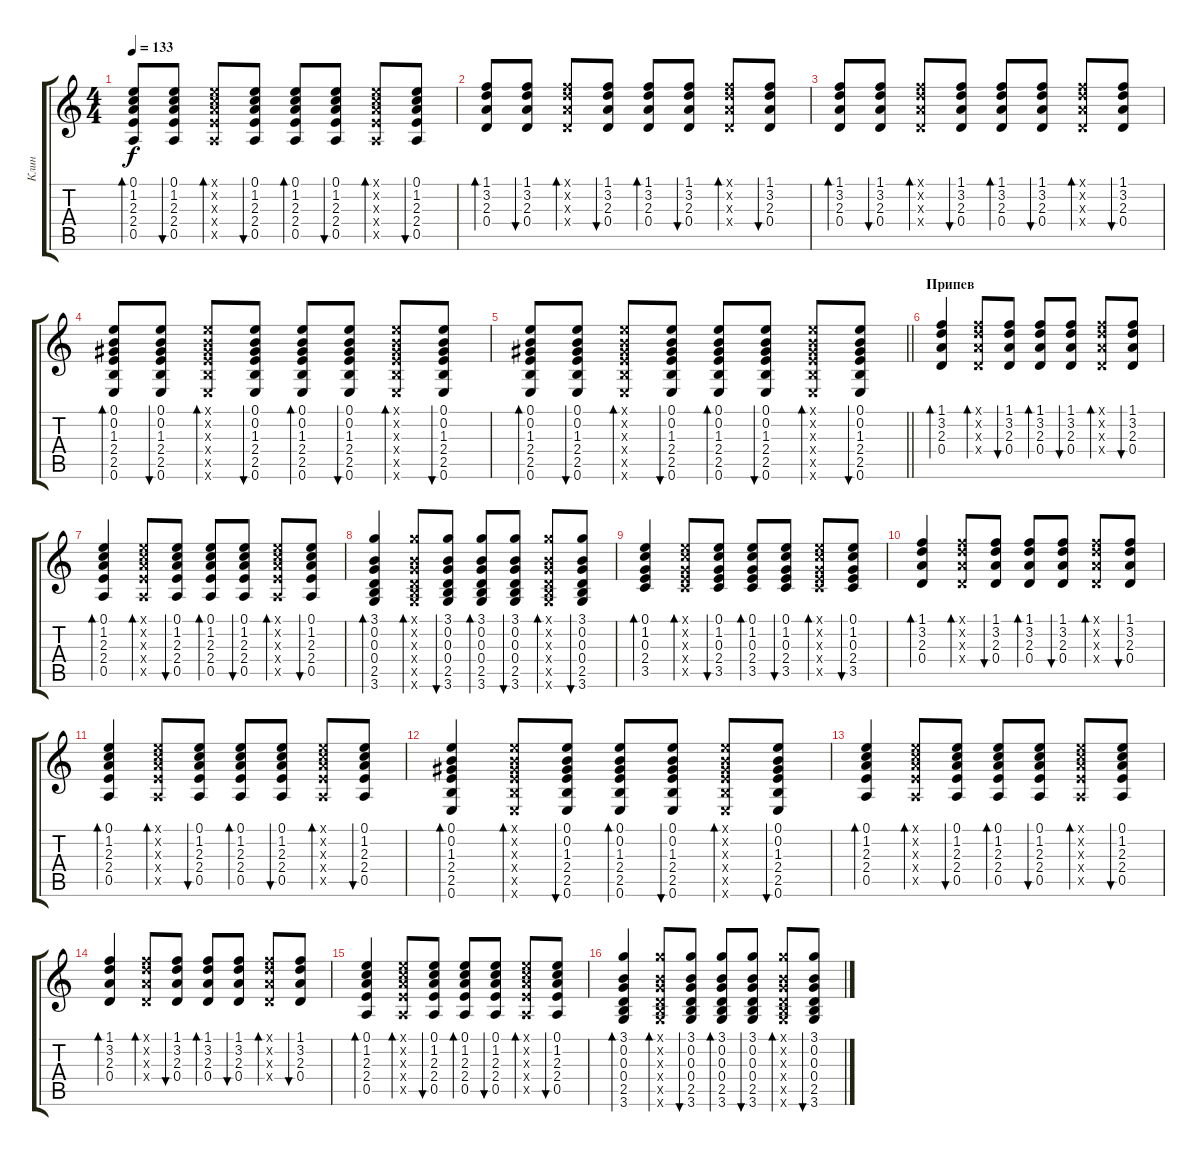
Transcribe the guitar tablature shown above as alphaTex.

\track ("Клин" "Клин") {instrument electricguitarclean}
\staff {score tabs}
\tuning (E4 B3 G3 D3 A2 E2) {hide}
\ts (4 4)
\tempo 133
\clef g2
\ks c
(0.1 1.2 2.3 2.4 0.5).8{bd 30 dy f} (0.1 1.2 2.3 2.4 0.5).8{bu 30} (0.1{x} 1.2{x} 2.3{x} 2.4{x} 0.5{x}).8{bd 30} (0.1 1.2 2.3 2.4 0.5).8{bu 30} (0.1 1.2 2.3 2.4 0.5).8{bd 30} (0.1 1.2 2.3 2.4 0.5).8{bu 30} (0.1{x} 1.2{x} 2.3{x} 2.4{x} 0.5{x}).8{bd 30} (0.1 1.2 2.3 2.4 0.5).8{bu 30} |
(1.1 3.2 2.3 0.4).8{bd 30} (1.1 3.2 2.3 0.4).8{bu 30} (1.1{x} 3.2{x} 2.3{x} 0.4{x}).8{bd 30} (1.1 3.2 2.3 0.4).8{bu 30} (1.1 3.2 2.3 0.4).8{bd 30} (1.1 3.2 2.3 0.4).8{bu 30} (1.1{x} 3.2{x} 2.3{x} 0.4{x}).8{bd 30} (1.1 3.2 2.3 0.4).8{bu 30} |
(1.1 3.2 2.3 0.4).8{bd 30} (1.1 3.2 2.3 0.4).8{bu 30} (1.1{x} 3.2{x} 2.3{x} 0.4{x}).8{bd 30} (1.1 3.2 2.3 0.4).8{bu 30} (1.1 3.2 2.3 0.4).8{bd 30} (1.1 3.2 2.3 0.4).8{bu 30} (1.1{x} 3.2{x} 2.3{x} 0.4{x}).8{bd 30} (1.1 3.2 2.3 0.4).8{bu 30} |
(0.1 0.2 1.3 2.4 2.5 0.6).8{bd 30} (0.1 0.2 1.3 2.4 2.5 0.6).8{bu 30} (0.1{x} 0.2{x} 1.3{x} 2.4{x} 2.5{x} 0.6{x}).8{bd 30} (0.1 0.2 1.3 2.4 2.5 0.6).8{bu 30} (0.1 0.2 1.3 2.4 2.5 0.6).8{bd 30} (0.1 0.2 1.3 2.4 2.5 0.6).8{bu 30} (0.1{x} 0.2{x} 1.3{x} 2.4{x} 2.5{x} 0.6{x}).8{bd 30} (0.1 0.2 1.3 2.4 2.5 0.6).8{bu 30} |
\barLineRight lightlight
(0.1 0.2 1.3 2.4 2.5 0.6).8{bd 30} (0.1 0.2 1.3 2.4 2.5 0.6).8{bu 30} (0.1{x} 0.2{x} 1.3{x} 2.4{x} 2.5{x} 0.6{x}).8{bd 30} (0.1 0.2 1.3 2.4 2.5 0.6).8{bu 30} (0.1 0.2 1.3 2.4 2.5 0.6).8{bd 30} (0.1 0.2 1.3 2.4 2.5 0.6).8{bu 30} (0.1{x} 0.2{x} 1.3{x} 2.4{x} 2.5{x} 0.6{x}).8{bd 30} (0.1 0.2 1.3 2.4 2.5 0.6).8{bu 30} |
\section ("" "Припев")
(1.1 3.2 2.3 0.4).4{bd 30} (1.1{x} 3.2{x} 2.3{x} 0.4{x}).8{bd 30} (1.1 3.2 2.3 0.4).8{bu 30} (1.1 3.2 2.3 0.4).8{bd 30} (1.1 3.2 2.3 0.4).8{bu 30} (1.1{x} 3.2{x} 2.3{x} 0.4{x}).8{bd 30} (1.1 3.2 2.3 0.4).8{bu 30} |
(0.1 1.2 2.3 2.4 0.5).4{bd 30} (0.1{x} 1.2{x} 2.3{x} 2.4{x} 0.5{x}).8{bd 30} (0.1 1.2 2.3 2.4 0.5).8{bu 30} (0.1 1.2 2.3 2.4 0.5).8{bd 30} (0.1 1.2 2.3 2.4 0.5).8{bu 30} (0.1{x} 1.2{x} 2.3{x} 2.4{x} 0.5{x}).8{bd 30} (0.1 1.2 2.3 2.4 0.5).8{bu 30} |
(3.1 0.2 0.3 0.4 2.5 3.6).4{bd 30} (3.1{x} 0.2{x} 0.3{x} 0.4{x} 2.5{x} 3.6{x}).8{bd 30} (3.1 0.2 0.3 0.4 2.5 3.6).8{bu 30} (3.1 0.2 0.3 0.4 2.5 3.6).8{bd 30} (3.1 0.2 0.3 0.4 2.5 3.6).8{bu 30} (3.1{x} 0.2{x} 0.3{x} 0.4{x} 2.5{x} 3.6{x}).8{bd 30} (3.1 0.2 0.3 0.4 2.5 3.6).8{bu 30} |
(0.1 1.2 0.3 2.4 3.5).4{bd 30} (0.1{x} 1.2{x} 0.3{x} 2.4{x} 3.5{x}).8{bd 30} (0.1 1.2 0.3 2.4 3.5).8{bu 30} (0.1 1.2 0.3 2.4 3.5).8{bd 30} (0.1 1.2 0.3 2.4 3.5).8{bu 30} (0.1{x} 1.2{x} 0.3{x} 2.4{x} 3.5{x}).8{bd 30} (0.1 1.2 0.3 2.4 3.5).8{bu 30} |
(1.1 3.2 2.3 0.4).4{bd 30} (1.1{x} 3.2{x} 2.3{x} 0.4{x}).8{bd 30} (1.1 3.2 2.3 0.4).8{bu 30} (1.1 3.2 2.3 0.4).8{bd 30} (1.1 3.2 2.3 0.4).8{bu 30} (1.1{x} 3.2{x} 2.3{x} 0.4{x}).8{bd 30} (1.1 3.2 2.3 0.4).8{bu 30} |
(0.1 1.2 2.3 2.4 0.5).4{bd 30} (0.1{x} 1.2{x} 2.3{x} 2.4{x} 0.5{x}).8{bd 30} (0.1 1.2 2.3 2.4 0.5).8{bu 30} (0.1 1.2 2.3 2.4 0.5).8{bd 30} (0.1 1.2 2.3 2.4 0.5).8{bu 30} (0.1{x} 1.2{x} 2.3{x} 2.4{x} 0.5{x}).8{bd 30} (0.1 1.2 2.3 2.4 0.5).8{bu 30} |
(0.1 0.2 1.3 2.4 2.5 0.6).4{bd 30} (0.1{x} 0.2{x} 1.3{x} 2.4{x} 2.5{x} 0.6{x}).8{bd 30} (0.1 0.2 1.3 2.4 2.5 0.6).8{bu 30} (0.1 0.2 1.3 2.4 2.5 0.6).8{bd 30} (0.1 0.2 1.3 2.4 2.5 0.6).8{bu 30} (0.1{x} 0.2{x} 1.3{x} 2.4{x} 2.5{x} 0.6{x}).8{bd 30} (0.1 0.2 1.3 2.4 2.5 0.6).8{bu 30} |
(0.1 1.2 2.3 2.4 0.5).4{bd 30} (0.1{x} 1.2{x} 2.3{x} 2.4{x} 0.5{x}).8{bd 30} (0.1 1.2 2.3 2.4 0.5).8{bu 30} (0.1 1.2 2.3 2.4 0.5).8{bd 30} (0.1 1.2 2.3 2.4 0.5).8{bu 30} (0.1{x} 1.2{x} 2.3{x} 2.4{x} 0.5{x}).8{bd 30} (0.1 1.2 2.3 2.4 0.5).8{bu 30} |
(1.1 3.2 2.3 0.4).4{bd 30} (1.1{x} 3.2{x} 2.3{x} 0.4{x}).8{bd 30} (1.1 3.2 2.3 0.4).8{bu 30} (1.1 3.2 2.3 0.4).8{bd 30} (1.1 3.2 2.3 0.4).8{bu 30} (1.1{x} 3.2{x} 2.3{x} 0.4{x}).8{bd 30} (1.1 3.2 2.3 0.4).8{bu 30} |
(0.1 1.2 2.3 2.4 0.5).4{bd 30} (0.1{x} 1.2{x} 2.3{x} 2.4{x} 0.5{x}).8{bd 30} (0.1 1.2 2.3 2.4 0.5).8{bu 30} (0.1 1.2 2.3 2.4 0.5).8{bd 30} (0.1 1.2 2.3 2.4 0.5).8{bu 30} (0.1{x} 1.2{x} 2.3{x} 2.4{x} 0.5{x}).8{bd 30} (0.1 1.2 2.3 2.4 0.5).8{bu 30} |
(3.1 0.2 0.3 0.4 2.5 3.6).4{bd 30} (3.1{x} 0.2{x} 0.3{x} 0.4{x} 2.5{x} 3.6{x}).8{bd 30} (3.1 0.2 0.3 0.4 2.5 3.6).8{bu 30} (3.1 0.2 0.3 0.4 2.5 3.6).8{bd 30} (3.1 0.2 0.3 0.4 2.5 3.6).8{bu 30} (3.1{x} 0.2{x} 0.3{x} 0.4{x} 2.5{x} 3.6{x}).8{bd 30} (3.1 0.2 0.3 0.4 2.5 3.6).8{bu 30}
